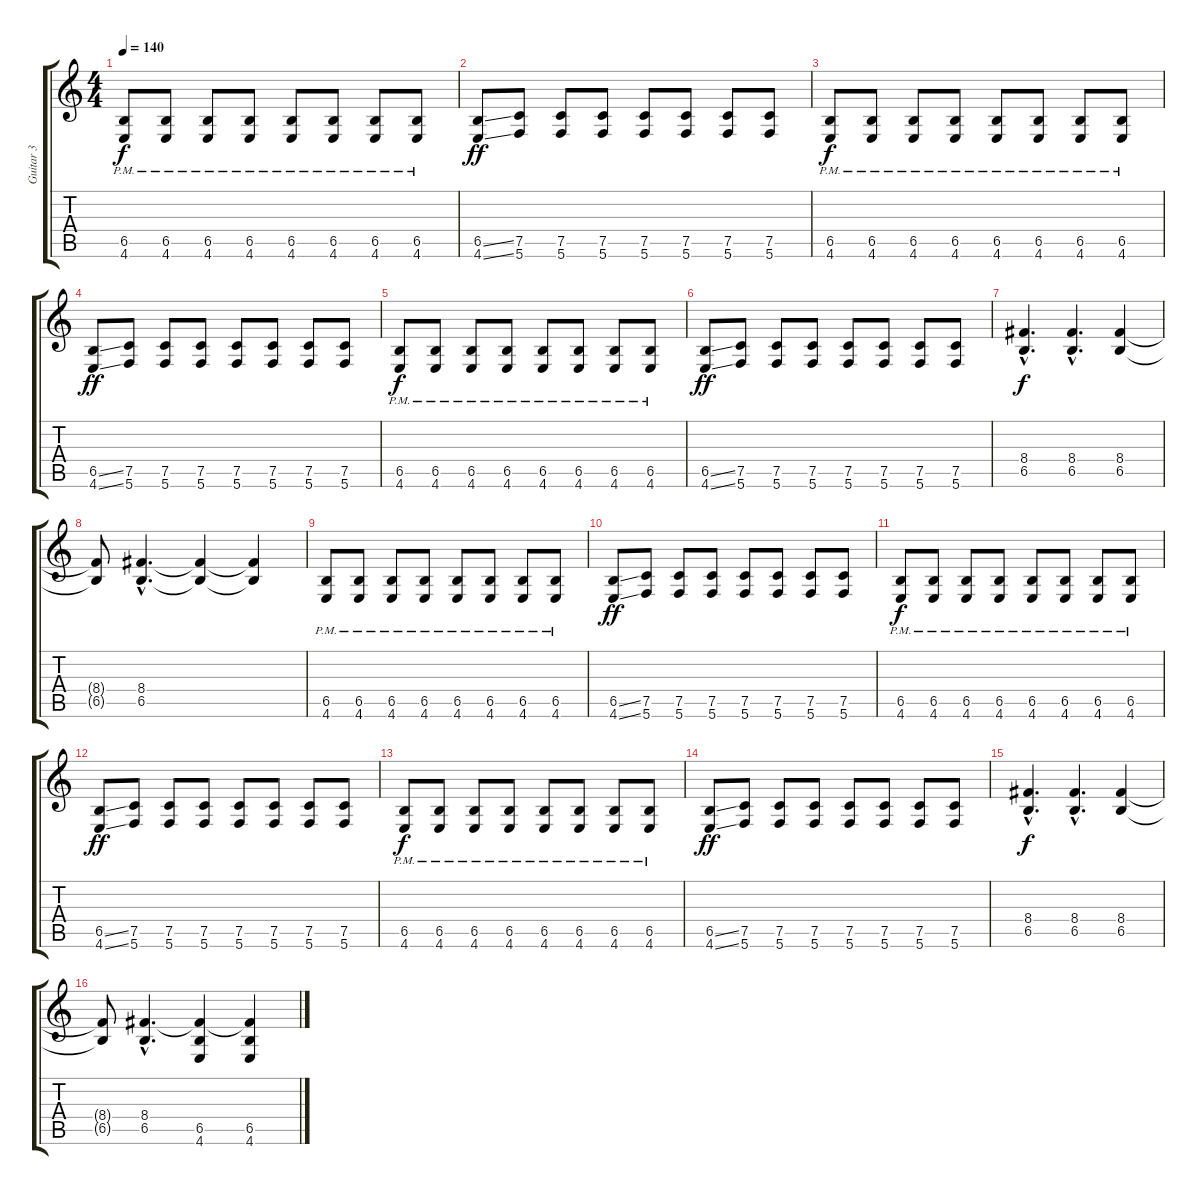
\track ("Guitar 3" "Guitar 3") {instrument electricguitarclean}
\staff {score tabs}
\tuning (C4 G3 Eb3 Bb2 F2 C2) {hide}
\ts (4 4)
\tempo 140
\clef g2
\ks c
(6.5{pm} 4.6{pm}).8{dy f volume 13} (6.5{pm} 4.6{pm}).8 (6.5{pm} 4.6{pm}).8 (6.5{pm} 4.6{pm}).8 (6.5{pm} 4.6{pm}).8 (6.5{pm} 4.6{pm}).8 (6.5{pm} 4.6{pm}).8 (6.5{pm} 4.6{pm}).8 |
(6.5{ss} 4.6{ss}).8{dy ff} (7.5 5.6).8 (7.5 5.6).8 (7.5 5.6).8 (7.5 5.6).8 (7.5 5.6).8 (7.5 5.6).8 (7.5 5.6).8 |
(6.5{pm} 4.6{pm}).8{dy f volume 13} (6.5{pm} 4.6{pm}).8 (6.5{pm} 4.6{pm}).8 (6.5{pm} 4.6{pm}).8 (6.5{pm} 4.6{pm}).8 (6.5{pm} 4.6{pm}).8 (6.5{pm} 4.6{pm}).8 (6.5{pm} 4.6{pm}).8 |
(6.5{ss} 4.6{ss}).8{dy ff} (7.5 5.6).8 (7.5 5.6).8 (7.5 5.6).8 (7.5 5.6).8 (7.5 5.6).8 (7.5 5.6).8 (7.5 5.6).8 |
(6.5{pm} 4.6{pm}).8{dy f volume 13} (6.5{pm} 4.6{pm}).8 (6.5{pm} 4.6{pm}).8 (6.5{pm} 4.6{pm}).8 (6.5{pm} 4.6{pm}).8 (6.5{pm} 4.6{pm}).8 (6.5{pm} 4.6{pm}).8 (6.5{pm} 4.6{pm}).8 |
(6.5{ss} 4.6{ss}).8{dy ff} (7.5 5.6).8 (7.5 5.6).8 (7.5 5.6).8 (7.5 5.6).8 (7.5 5.6).8 (7.5 5.6).8 (7.5 5.6).8 |
(8.4{hac} 6.5{hac}).4{d dy f volume 16} (8.4{hac} 6.5{hac}).4{d} (8.4 6.5).4 |
(8.4{t} 6.5{t}).8 (8.4{hac} 6.5{hac}).4{d volume 13} (8.4{t} 6.5{t}).4 (8.4{t} 6.5{t}).4 |
(6.5{pm} 4.6{pm}).8{volume 13} (6.5{pm} 4.6{pm}).8 (6.5{pm} 4.6{pm}).8 (6.5{pm} 4.6{pm}).8 (6.5{pm} 4.6{pm}).8 (6.5{pm} 4.6{pm}).8 (6.5{pm} 4.6{pm}).8 (6.5{pm} 4.6{pm}).8 |
(6.5{ss} 4.6{ss}).8{dy ff} (7.5 5.6).8 (7.5 5.6).8 (7.5 5.6).8 (7.5 5.6).8 (7.5 5.6).8 (7.5 5.6).8 (7.5 5.6).8 |
(6.5{pm} 4.6{pm}).8{dy f volume 13} (6.5{pm} 4.6{pm}).8 (6.5{pm} 4.6{pm}).8 (6.5{pm} 4.6{pm}).8 (6.5{pm} 4.6{pm}).8 (6.5{pm} 4.6{pm}).8 (6.5{pm} 4.6{pm}).8 (6.5{pm} 4.6{pm}).8 |
(6.5{ss} 4.6{ss}).8{dy ff} (7.5 5.6).8 (7.5 5.6).8 (7.5 5.6).8 (7.5 5.6).8 (7.5 5.6).8 (7.5 5.6).8 (7.5 5.6).8 |
(6.5{pm} 4.6{pm}).8{dy f volume 13} (6.5{pm} 4.6{pm}).8 (6.5{pm} 4.6{pm}).8 (6.5{pm} 4.6{pm}).8 (6.5{pm} 4.6{pm}).8 (6.5{pm} 4.6{pm}).8 (6.5{pm} 4.6{pm}).8 (6.5{pm} 4.6{pm}).8 |
(6.5{ss} 4.6{ss}).8{dy ff} (7.5 5.6).8 (7.5 5.6).8 (7.5 5.6).8 (7.5 5.6).8 (7.5 5.6).8 (7.5 5.6).8 (7.5 5.6).8 |
(8.4{hac} 6.5{hac}).4{d dy f volume 16} (8.4{hac} 6.5{hac}).4{d} (8.4 6.5).4 |
(8.4{t} 6.5{t}).8 (8.4{hac} 6.5{hac}).4{d volume 13} (8.4{t} 6.5 4.6).4 (8.4{t} 6.5 4.6).4
